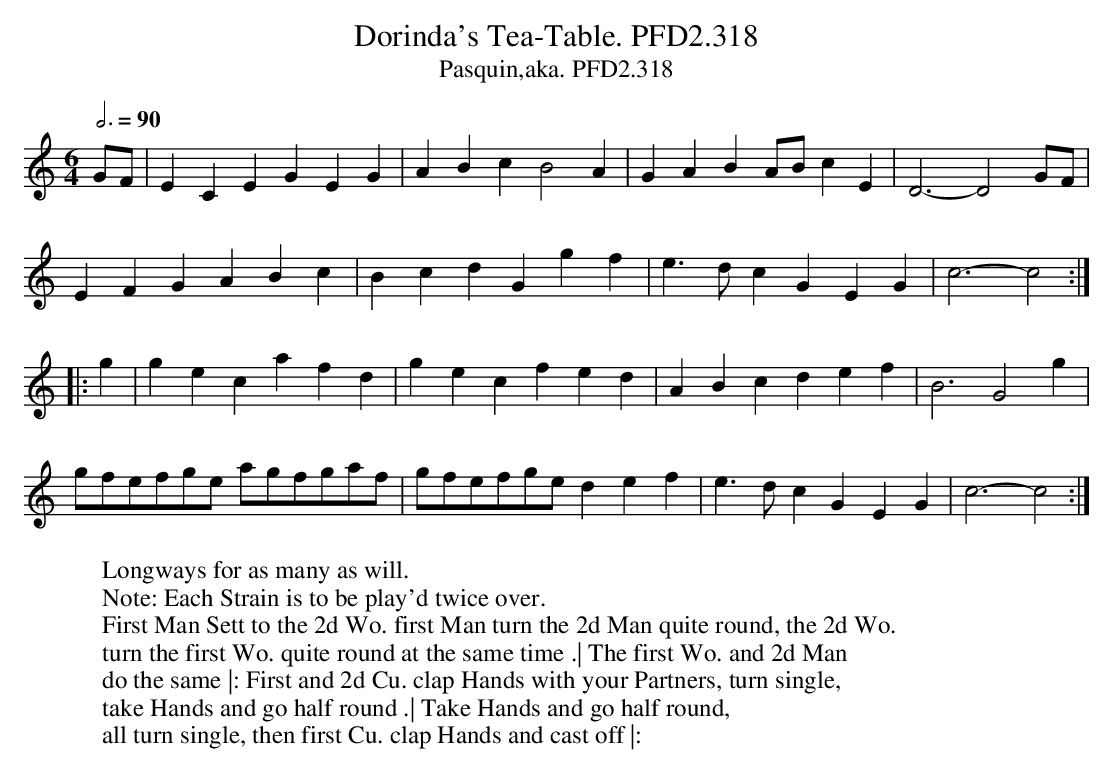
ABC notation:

X:1
T:Dorinda's Tea-Table. PFD2.318
T:Pasquin,aka. PFD2.318
M:6/4
L:1/4
W:Longways for as many as will.
W:Note: Each Strain is to be play'd twice over.
W:First Man Sett to the 2d Wo. first Man turn the 2d Man quite round, the 2d Wo.
W:turn the first Wo. quite round at the same time .| The first Wo. and 2d Man
W:do the same |: First and 2d Cu. clap Hands with your Partners, turn single,
W:take Hands and go half round .| Take Hands and go half round,
W:all turn single, then first Cu. clap Hands and cast off |:
Q:3/4=90
K:C
G/F/ | ECE GEG | ABc B2A | GAB A/B/cE | D3- D2G/F/ |
EFG ABc | Bcd Ggf | e>dc GEG | c3- c2 :|
|: g | gec afd | gec fed | ABc def | B3 G2g |
g/f/e/f/g/e/ a/g/f/g/a/f/ | g/f/e/f/g/e/ def | e>dc GEG | c3- c2 :|
